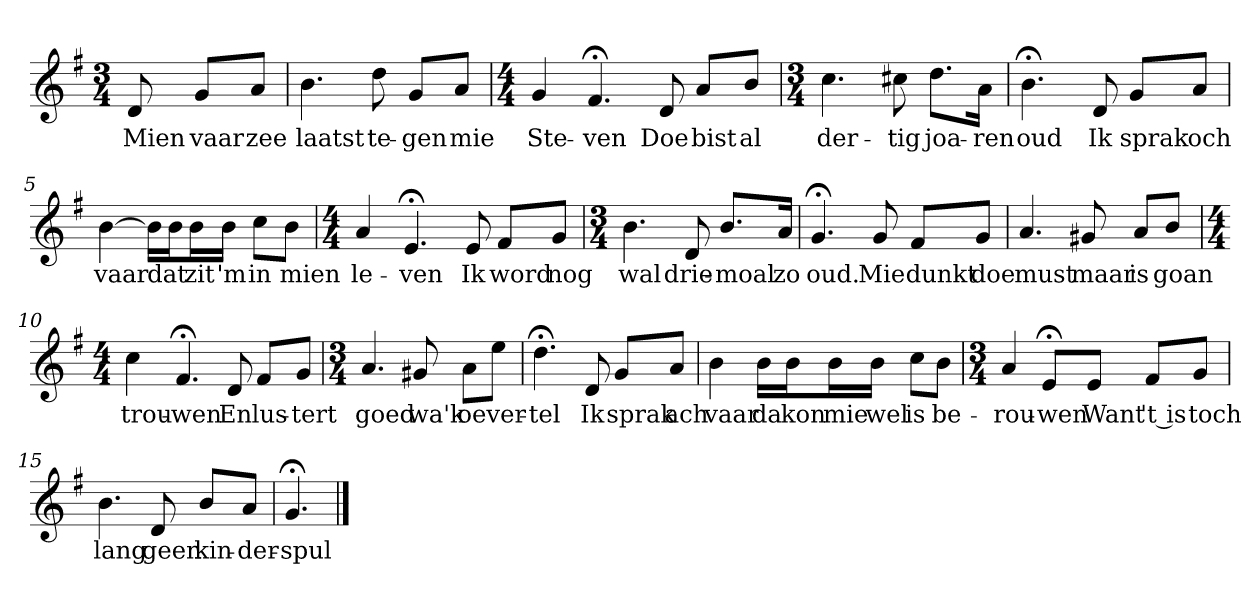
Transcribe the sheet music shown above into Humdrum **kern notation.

**kern	**text
*part1	*part1
*staff1	*staff1
*k[f#]	*
*G:	*
*M3/4	*
*MM120	*
=	=
8d	Mien
8gL	vaar
8aJ	zee
=1	=1
4.b	laatst
8dd	te-
8gL	-gen
8aJ	mie
=2	=2
*M4/4	*
4g	Ste-
4.f#;<	-ven
8d	Doe
8aL	bist
8bJ	al
=3	=3
*M3/4	*
4.cc	der-
8cc#X	-tig
8.ddL	joa-
16aJk	-ren
=4	=4
4.b;<	oud
8d	Ik
8gL	sprak
8aJ	och
=5	=5
[4b	vaar
16bLL]	.
16bJ	dat
16bL	zit
16bJJ	'm
8ccL	in
8bJ	mien
=6	=6
*M4/4	*
4a	le-
4.e;<	-ven
8e	Ik
8f#L	word
8gJ	nog
=7	=7
*M3/4	*
4.b	wal
8d	drie-
8.bL	-moal
16aJk	zo
=8	=8
4.g;<	oud.
8g	Mie
8f#L	dunkt
8gJ	doe
=9	=9
4.a	must
8g#X	maar
8aL	is
8bJ	goan
=10	=10
*M4/4	*
4cc	trou-
4.f#;<	-wen
8d	En
8f#L	lus-
8gJ	-tert
=11	=11
*M3/4	*
4.a	goed
8g#X	wa'k
8aL	oe
8eeJ	ver-
=12	=12
4.dd;<	-tel
8d	Ik
8gL	sprak
8aJ	ach
=13	=13
4b	vaar
16bLL	da
16bJ	kon
16bL	mie
16bJJ	wel
8ccL	is
8bJ	be-
=14	=14
*M3/4	*
4a	-rou-
8e;<L	-wen
8eJ	Want
8f#L	't is
8gJ	toch
=15	=15
4.b	lang
8d	geen
8bL	kin-
8aJ	-der-
=16	=16
4.g;<	-spul
==	==
*-	*-
